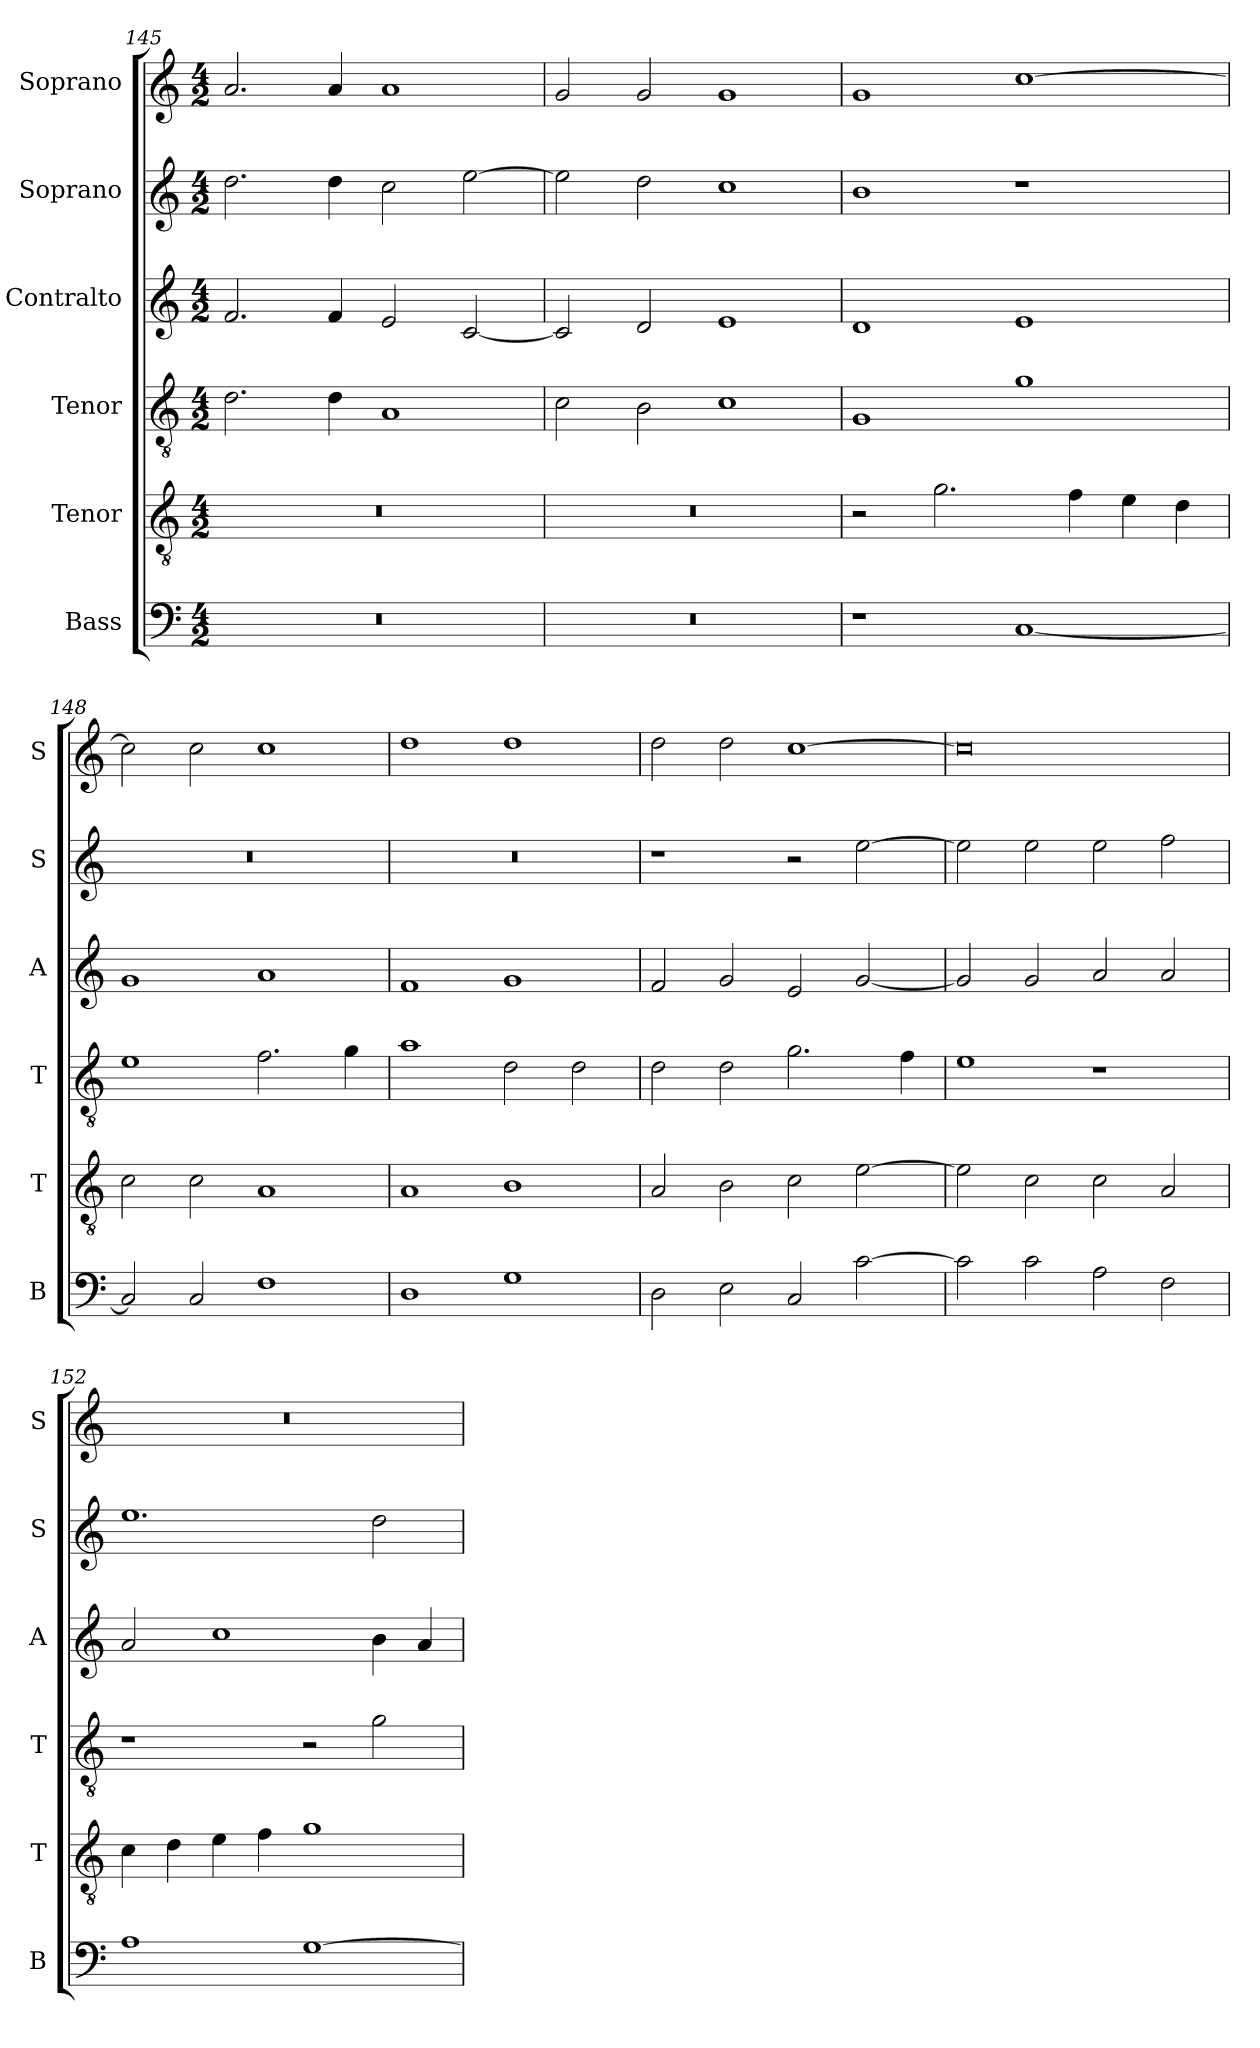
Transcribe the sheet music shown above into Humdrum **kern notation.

**kern	**kern	**kern	**kern	**kern	**kern
*part6	*part5	*part4	*part3	*part2	*part1
*staff6	*staff5	*staff4	*staff3	*staff2	*staff1
*I"Bass	*I"Tenor	*I"Tenor	*I"Contralto	*I"Soprano	*I"Soprano
*I'B	*I'T	*I'T	*I'A	*I'S	*I'S
*clefF4	*clefGv2	*clefGv2	*clefG2	*clefG2	*clefG2
*k[]	*k[]	*k[]	*k[]	*k[]	*k[]
*G:mix	*G:mix	*G:mix	*G:mix	*G:mix	*G:mix
*M4/2	*M4/2	*M4/2	*M4/2	*M4/2	*M4/2
=145	=145	=145	=145	=145	=145
0r	0r	2.d	2.f	2.dd	2.a
.	.	4d	4f	4dd	4a
.	.	1A	2e	2cc	1a
.	.	.	[2c	[2ee	.
=146	=146	=146	=146	=146	=146
0r	0r	2c	2c]	2ee]	2g
.	.	2B	2d	2dd	2g
.	.	1c	1e	1cc	1g
=147	=147	=147	=147	=147	=147
1r	2r	1G	1d	1b	1g
.	2.g	.	.	.	.
[1C	.	1g	1e	1r	[1cc
.	4f	.	.	.	.
.	4e	.	.	.	.
.	4d	.	.	.	.
=148	=148	=148	=148	=148	=148
2C]	2c	1e	1g	0r	2cc]
2C	2c	.	.	.	2cc
1F	1A	2.f	1a	.	1cc
.	.	4g	.	.	.
=149	=149	=149	=149	=149	=149
1D	1A	1a	1f	0r	1dd
1G	1B	2d	1g	.	1dd
.	.	2d	.	.	.
=150	=150	=150	=150	=150	=150
2D	2A	2d	2f	1r	2dd
2E	2B	2d	2g	.	2dd
2C	2c	2.g	2e	2r	[1cc
[2c	[2e	.	[2g	[2ee	.
.	.	4f	.	.	.
=151	=151	=151	=151	=151	=151
2c]	2e]	1e	2g]	2ee]	0cc]
2c	2c	.	2g	2ee	.
2A	2c	1r	2a	2ee	.
2F	2A	.	2a	2ff	.
=152	=152	=152	=152	=152	=152
1A	4c	1r	2a	1.ee	0r
.	4d	.	.	.	.
.	4e	.	1cc	.	.
.	4f	.	.	.	.
[1G	1g	2r	.	.	.
.	.	2g	4b	2dd	.
.	.	.	4a	.	.
=	=	=	=	=	=
*-	*-	*-	*-	*-	*-
